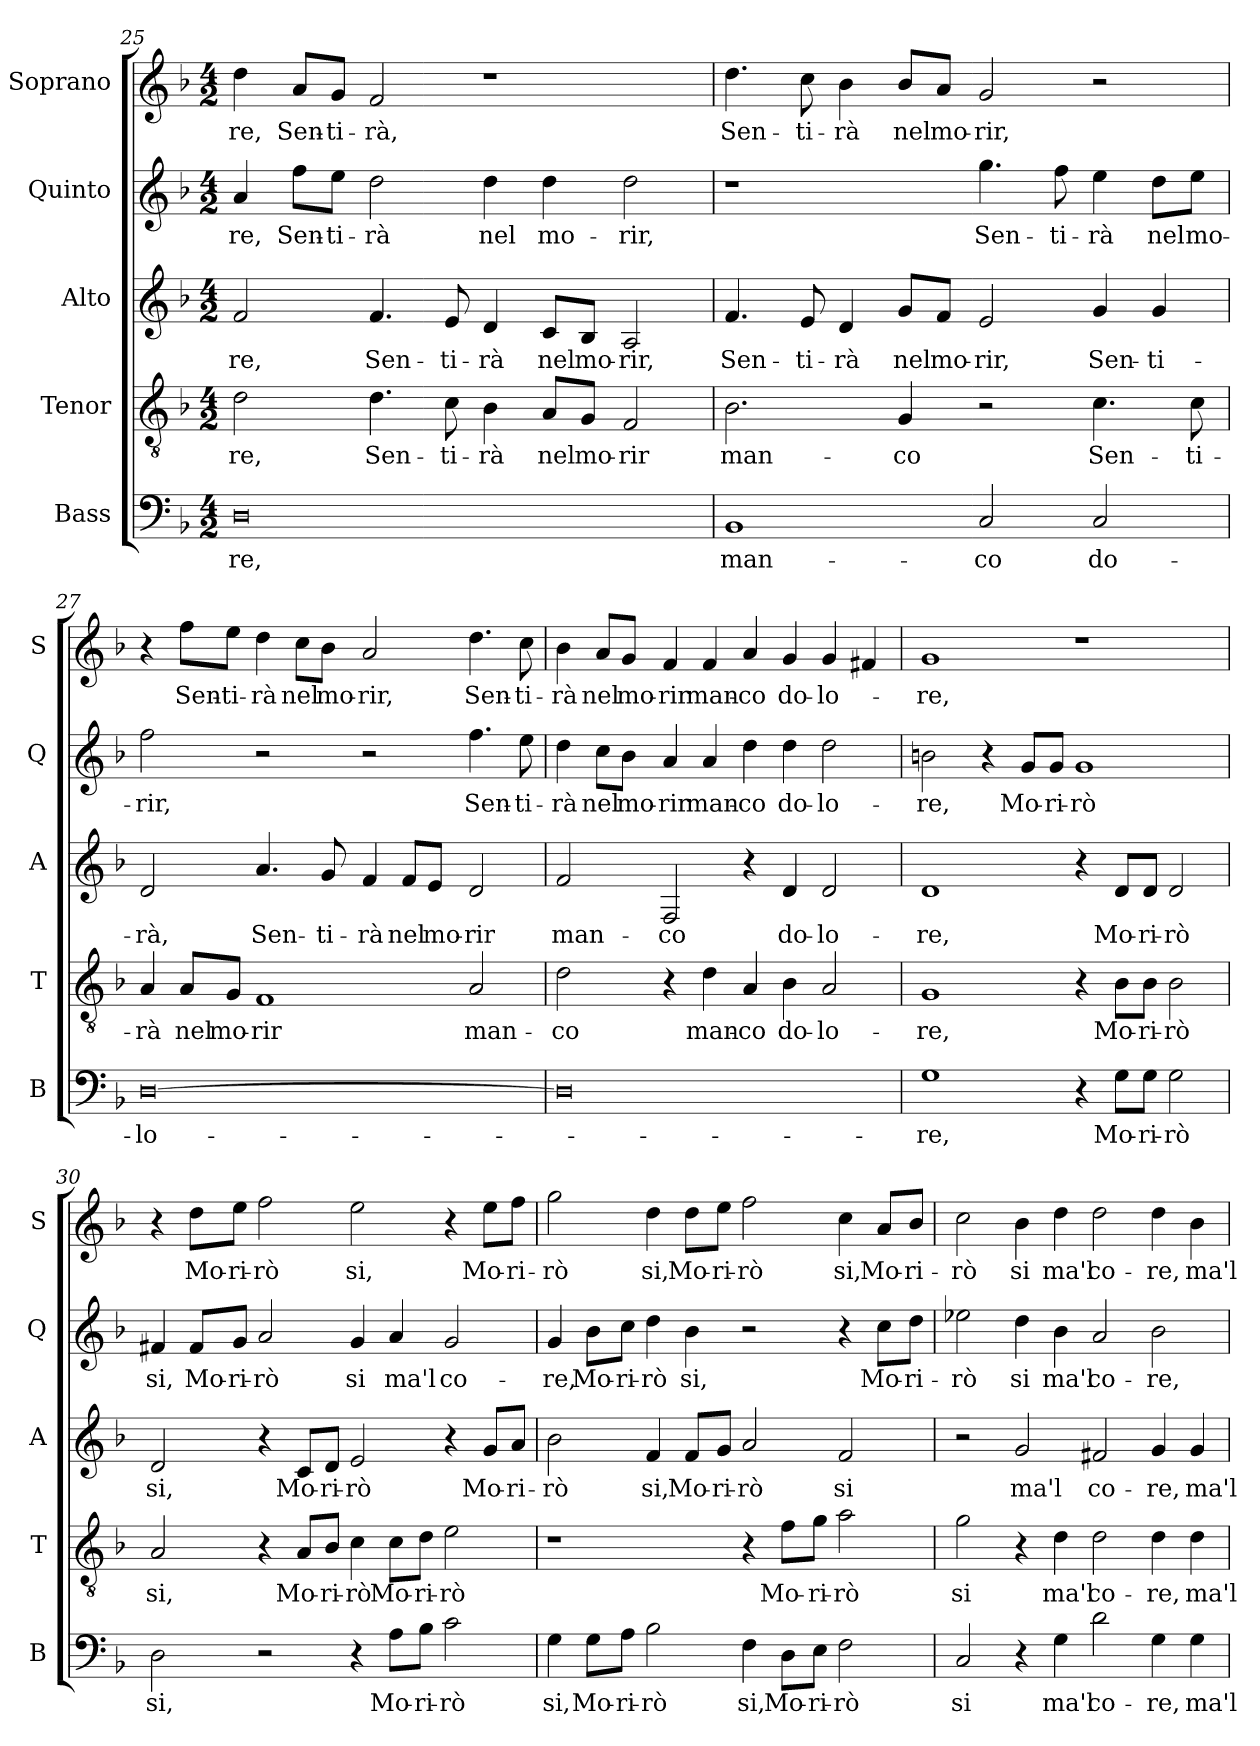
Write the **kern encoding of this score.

**kern	**text	**kern	**text	**kern	**text	**kern	**text	**kern	**text
*part5	*part5	*part4	*part4	*part3	*part3	*part2	*part2	*part1	*part1
*staff5	*staff5	*staff4	*staff4	*staff3	*staff3	*staff2	*staff2	*staff1	*staff1
*I"Bass	*	*I"Tenor	*	*I"Alto	*	*I"Quinto	*	*I"Soprano	*
*I'B	*	*I'T	*	*I'A	*	*I'Q	*	*I'S	*
!!LO:PB:g=z
*clefF4	*	*clefGv2	*	*clefG2	*	*clefG2	*	*clefG2	*
*k[b-]	*	*k[b-]	*	*k[b-]	*	*k[b-]	*	*k[b-]	*
*F:	*	*F:	*	*F:	*	*F:	*	*F:	*
*M4/2	*	*M4/2	*	*M4/2	*	*M4/2	*	*M4/2	*
=25	=25	=25	=25	=25	=25	=25	=25	=25	=25
!	!LO:LY:b	!	!LO:LY:b	!	!LO:LY:b	!	!LO:LY:b	!	!LO:LY:b
0D	-re,	2d\	-re,	2f/	-re,	4a/	-re,	4dd\	-re,
!	!	!	!	!	!	!	!LO:LY:b	!	!LO:LY:b
.	.	.	.	.	.	8ff\L	Sen-	8a/L	Sen-
!	!	!	!	!	!	!	!LO:LY:b	!	!LO:LY:b
.	.	.	.	.	.	8ee\J	-ti-	8g/J	-ti-
!	!	!	!LO:LY:b	!	!LO:LY:b	!	!LO:LY:b	!	!LO:LY:b
.	.	4.d\	Sen-	4.f/	Sen-	2dd\	-rà	2f/	-rà,
!	!	!	!LO:LY:b	!	!LO:LY:b	!	!	!	!
.	.	8c\	-ti-	8e/	-ti-	.	.	.	.
!	!	!	!LO:LY:b	!	!LO:LY:b	!	!LO:LY:b	!	!
.	.	4B-\	-rà	4d/	-rà	4dd\	nel	1r	.
!	!	!	!LO:LY:b	!	!LO:LY:b	!	!LO:LY:b	!	!
.	.	8A/L	nel	8c/L	nel	4dd\	mo-	.	.
!	!	!	!LO:LY:b	!	!LO:LY:b	!	!	!	!
.	.	8G/J	mo-	8B-/J	mo-	.	.	.	.
!	!	!	!LO:LY:b	!	!LO:LY:b	!	!LO:LY:b	!	!
.	.	2F/	-rir	2A/	-rir,	2dd\	-rir,	.	.
=26	=26	=26	=26	=26	=26	=26	=26	=26	=26
!	!LO:LY:b	!	!LO:LY:b	!	!LO:LY:b	!	!	!	!LO:LY:b
1BB-	man-	2.B-\	man-	4.f/	Sen-	1r	.	4.dd\	Sen-
!	!	!	!	!	!LO:LY:b	!	!	!	!LO:LY:b
.	.	.	.	8e/	-ti-	.	.	8cc\	-ti-
!	!	!	!	!	!LO:LY:b	!	!	!	!LO:LY:b
.	.	.	.	4d/	-rà	.	.	4b-\	-rà
!	!	!	!LO:LY:b	!	!LO:LY:b	!	!	!	!LO:LY:b
.	.	4G/	-co	8g/L	nel	.	.	8b-/L	nel
!	!	!	!	!	!LO:LY:b	!	!	!	!LO:LY:b
.	.	.	.	8f/J	mo-	.	.	8a/J	mo-
!	!LO:LY:b	!	!	!	!LO:LY:b	!	!LO:LY:b	!	!LO:LY:b
2C/	-co	2r	.	2e/	-rir,	4.gg\	Sen-	2g/	-rir,
!	!	!	!	!	!	!	!LO:LY:b	!	!
.	.	.	.	.	.	8ff\	-ti-	.	.
!	!LO:LY:b	!	!LO:LY:b	!	!LO:LY:b	!	!LO:LY:b	!	!
2C/	do-	4.c\	Sen-	4g/	Sen-	4ee\	-rà	2r	.
!	!	!	!	!	!LO:LY:b	!	!LO:LY:b	!	!
.	.	.	.	4g/	-ti-	8dd\L	nel	.	.
!	!	!	!LO:LY:b	!	!	!	!LO:LY:b	!	!
.	.	8c\	-ti-	.	.	8ee\J	mo-	.	.
!!LO:LB:g=z
=27	=27	=27	=27	=27	=27	=27	=27	=27	=27
!	!LO:LY:b	!	!LO:LY:b	!	!LO:LY:b	!	!LO:LY:b	!	!
[0D	-lo-	4A/	-rà	2d/	-rà,	2ff\	-rir,	4r	.
!	!	!	!LO:LY:b	!	!	!	!	!	!LO:LY:b
.	.	8A/L	nel	.	.	.	.	8ff\L	Sen-
!	!	!	!LO:LY:b	!	!	!	!	!	!LO:LY:b
.	.	8G/J	mo-	.	.	.	.	8ee\J	-ti-
!	!	!	!LO:LY:b	!	!LO:LY:b	!	!	!	!LO:LY:b
.	.	1F	-rir	4.a/	Sen-	2r	.	4dd\	-rà
!	!	!	!	!	!	!	!	!	!LO:LY:b
.	.	.	.	.	.	.	.	8cc\L	nel
!	!	!	!	!	!LO:LY:b	!	!	!	!LO:LY:b
.	.	.	.	8g/	-ti-	.	.	8b-\J	mo-
!	!	!	!	!	!LO:LY:b	!	!	!	!LO:LY:b
.	.	.	.	4f/	-rà	2r	.	2a/	-rir,
!	!	!	!	!	!LO:LY:b	!	!	!	!
.	.	.	.	8f/L	nel	.	.	.	.
!	!	!	!	!	!LO:LY:b	!	!	!	!
.	.	.	.	8e/J	mo-	.	.	.	.
!	!	!	!LO:LY:b	!	!LO:LY:b	!	!LO:LY:b	!	!LO:LY:b
.	.	2A/	man-	2d/	-rir	4.ff\	Sen-	4.dd\	Sen-
!	!	!	!	!	!	!	!LO:LY:b	!	!LO:LY:b
.	.	.	.	.	.	8ee\	-ti-	8cc\	-ti-
=28	=28	=28	=28	=28	=28	=28	=28	=28	=28
!	!	!	!LO:LY:b	!	!LO:LY:b	!	!LO:LY:b	!	!LO:LY:b
0D]	.	2d\	-co	2f/	man-	4dd\	-rà	4b-\	-rà
!	!	!	!	!	!	!	!LO:LY:b	!	!LO:LY:b
.	.	.	.	.	.	8cc\L	nel	8a/L	nel
!	!	!	!	!	!	!	!LO:LY:b	!	!LO:LY:b
.	.	.	.	.	.	8b-\J	mo-	8g/J	mo-
!	!	!	!	!	!LO:LY:b	!	!LO:LY:b	!	!LO:LY:b
.	.	4r	.	2F/	-co	4a/	-rir	4f/	-rir
!	!	!	!LO:LY:b	!	!	!	!LO:LY:b	!	!LO:LY:b
.	.	4d\	man-	.	.	4a/	man-	4f/	man-
!	!	!	!LO:LY:b	!	!	!	!LO:LY:b	!	!LO:LY:b
.	.	4A/	-co	4r	.	4dd\	-co	4a/	-co
!	!	!	!LO:LY:b	!	!LO:LY:b	!	!LO:LY:b	!	!LO:LY:b
.	.	4B-\	do-	4d/	do-	4dd\	do-	4g/	do-
!	!	!	!LO:LY:b	!	!LO:LY:b	!	!LO:LY:b	!	!LO:LY:b
.	.	2A/	-lo-	2d/	-lo-	2dd\	-lo-	4g/	-lo-
.	.	.	.	.	.	.	.	4f#X/	.
=29	=29	=29	=29	=29	=29	=29	=29	=29	=29
!	!LO:LY:b	!	!LO:LY:b	!	!LO:LY:b	!	!LO:LY:b	!	!LO:LY:b
1G	-re,	1G	-re,	1d	-re,	2bn\	-re,	1g	-re,
.	.	.	.	.	.	4r	.	.	.
!	!	!	!	!	!	!	!LO:LY:b	!	!
.	.	.	.	.	.	8g/L	Mo-	.	.
!	!	!	!	!	!	!	!LO:LY:b	!	!
.	.	.	.	.	.	8g/J	-ri-	.	.
!	!	!	!	!	!	!	!LO:LY:b	!	!
4r	.	4r	.	4r	.	1g	-rò	1r	.
!	!LO:LY:b	!	!LO:LY:b	!	!LO:LY:b	!	!	!	!
8G\L	Mo-	8B-\L	Mo-	8d/L	Mo-	.	.	.	.
!	!LO:LY:b	!	!LO:LY:b	!	!LO:LY:b	!	!	!	!
8G\J	-ri-	8B-\J	-ri-	8d/J	-ri-	.	.	.	.
!	!LO:LY:b	!	!LO:LY:b	!	!LO:LY:b	!	!	!	!
2G\	-rò	2B-\	-rò	2d/	-rò	.	.	.	.
!!LO:LB:g=z
=30	=30	=30	=30	=30	=30	=30	=30	=30	=30
!	!LO:LY:b	!	!LO:LY:b	!	!LO:LY:b	!	!LO:LY:b	!	!
2D\	si,	2A/	si,	2d/	si,	4f#X/	si,	4r	.
!	!	!	!	!	!	!	!LO:LY:b	!	!LO:LY:b
.	.	.	.	.	.	8f#/L	Mo-	8dd\L	Mo-
!	!	!	!	!	!	!	!LO:LY:b	!	!LO:LY:b
.	.	.	.	.	.	8g/J	-ri-	8ee\J	-ri-
!	!	!	!	!	!	!	!LO:LY:b	!	!LO:LY:b
2r	.	4r	.	4r	.	2a/	-rò	2ff\	-rò
!	!	!	!LO:LY:b	!	!LO:LY:b	!	!	!	!
.	.	8A/L	Mo-	8c/L	Mo-	.	.	.	.
!	!	!	!LO:LY:b	!	!LO:LY:b	!	!	!	!
.	.	8B-/J	-ri-	8d/J	-ri-	.	.	.	.
!	!	!	!LO:LY:b	!	!LO:LY:b	!	!LO:LY:b	!	!LO:LY:b
4r	.	4c\	-rò	2e/	-rò	4g/	si	2ee\	si,
!	!LO:LY:b	!	!LO:LY:b	!	!	!	!LO:LY:b	!	!
8A\L	Mo-	8c\L	Mo-	.	.	4a/	ma'l	.	.
!	!LO:LY:b	!	!LO:LY:b	!	!	!	!	!	!
8B-\J	-ri-	8d\J	-ri-	.	.	.	.	.	.
!	!LO:LY:b	!	!LO:LY:b	!	!	!	!LO:LY:b	!	!
2c\	-rò	2e\	-rò	4r	.	2g/	co-	4r	.
!	!	!	!	!	!LO:LY:b	!	!	!	!LO:LY:b
.	.	.	.	8g/L	Mo-	.	.	8ee\L	Mo-
!	!	!	!	!	!LO:LY:b	!	!	!	!LO:LY:b
.	.	.	.	8a/J	-ri-	.	.	8ff\J	-ri-
=31	=31	=31	=31	=31	=31	=31	=31	=31	=31
!	!LO:LY:b	!	!	!	!LO:LY:b	!	!LO:LY:b	!	!LO:LY:b
4G\	si,	1r	.	2b-\	-rò	4g/	-re,	2gg\	-rò
!	!LO:LY:b	!	!	!	!	!	!LO:LY:b	!	!
8G\L	Mo-	.	.	.	.	8b-\L	Mo-	.	.
!	!LO:LY:b	!	!	!	!	!	!LO:LY:b	!	!
8A\J	-ri-	.	.	.	.	8cc\J	-ri-	.	.
!	!LO:LY:b	!	!	!	!LO:LY:b	!	!LO:LY:b	!	!LO:LY:b
2B-\	-rò	.	.	4f/	si,	4dd\	-rò	4dd\	si,
!	!	!	!	!	!LO:LY:b	!	!LO:LY:b	!	!LO:LY:b
.	.	.	.	8f/L	Mo-	4b-\	si,	8dd\L	Mo-
!	!	!	!	!	!LO:LY:b	!	!	!	!LO:LY:b
.	.	.	.	8g/J	-ri-	.	.	8ee\J	-ri-
!	!LO:LY:b	!	!	!	!LO:LY:b	!	!	!	!LO:LY:b
4F\	si,	4r	.	2a/	-rò	2r	.	2ff\	-rò
!	!LO:LY:b	!	!LO:LY:b	!	!	!	!	!	!
8D\L	Mo-	8f\L	Mo-	.	.	.	.	.	.
!	!LO:LY:b	!	!LO:LY:b	!	!	!	!	!	!
8E\J	-ri-	8g\J	-ri-	.	.	.	.	.	.
!	!LO:LY:b	!	!LO:LY:b	!	!LO:LY:b	!	!	!	!LO:LY:b
2F\	-rò	2a\	-rò	2f/	si	4r	.	4cc\	si,
!	!	!	!	!	!	!	!LO:LY:b	!	!LO:LY:b
.	.	.	.	.	.	8cc\L	Mo-	8a/L	Mo-
!	!	!	!	!	!	!	!LO:LY:b	!	!LO:LY:b
.	.	.	.	.	.	8dd\J	-ri-	8b-/J	-ri-
=32	=32	=32	=32	=32	=32	=32	=32	=32	=32
!	!LO:LY:b	!	!LO:LY:b	!	!	!	!LO:LY:b	!	!LO:LY:b
2C/	si	2g\	si	2r	.	2ee-X\	-rò	2cc\	-rò
!	!	!	!	!	!LO:LY:b	!	!LO:LY:b	!	!LO:LY:b
4r	.	4r	.	2g/	ma'l	4dd\	si	4b-\	si
!	!LO:LY:b	!	!LO:LY:b	!	!	!	!LO:LY:b	!	!LO:LY:b
4G\	ma'l	4d\	ma'l	.	.	4b-\	ma'l	4dd\	ma'l
!	!LO:LY:b	!	!LO:LY:b	!	!LO:LY:b	!	!LO:LY:b	!	!LO:LY:b
2d\	co-	2d\	co-	2f#X/	co-	2a/	co-	2dd\	co-
!	!LO:LY:b	!	!LO:LY:b	!	!LO:LY:b	!	!LO:LY:b	!	!LO:LY:b
4G\	-re,	4d\	-re,	4g/	-re,	2b-\	-re,	4dd\	-re,
!	!LO:LY:b	!	!LO:LY:b	!	!LO:LY:b	!	!	!	!LO:LY:b
4G\	ma'l	4d\	ma'l	4g/	ma'l	.	.	4b-\	ma'l
=	=	=	=	=	=	=	=	=	=
*-	*-	*-	*-	*-	*-	*-	*-	*-	*-
